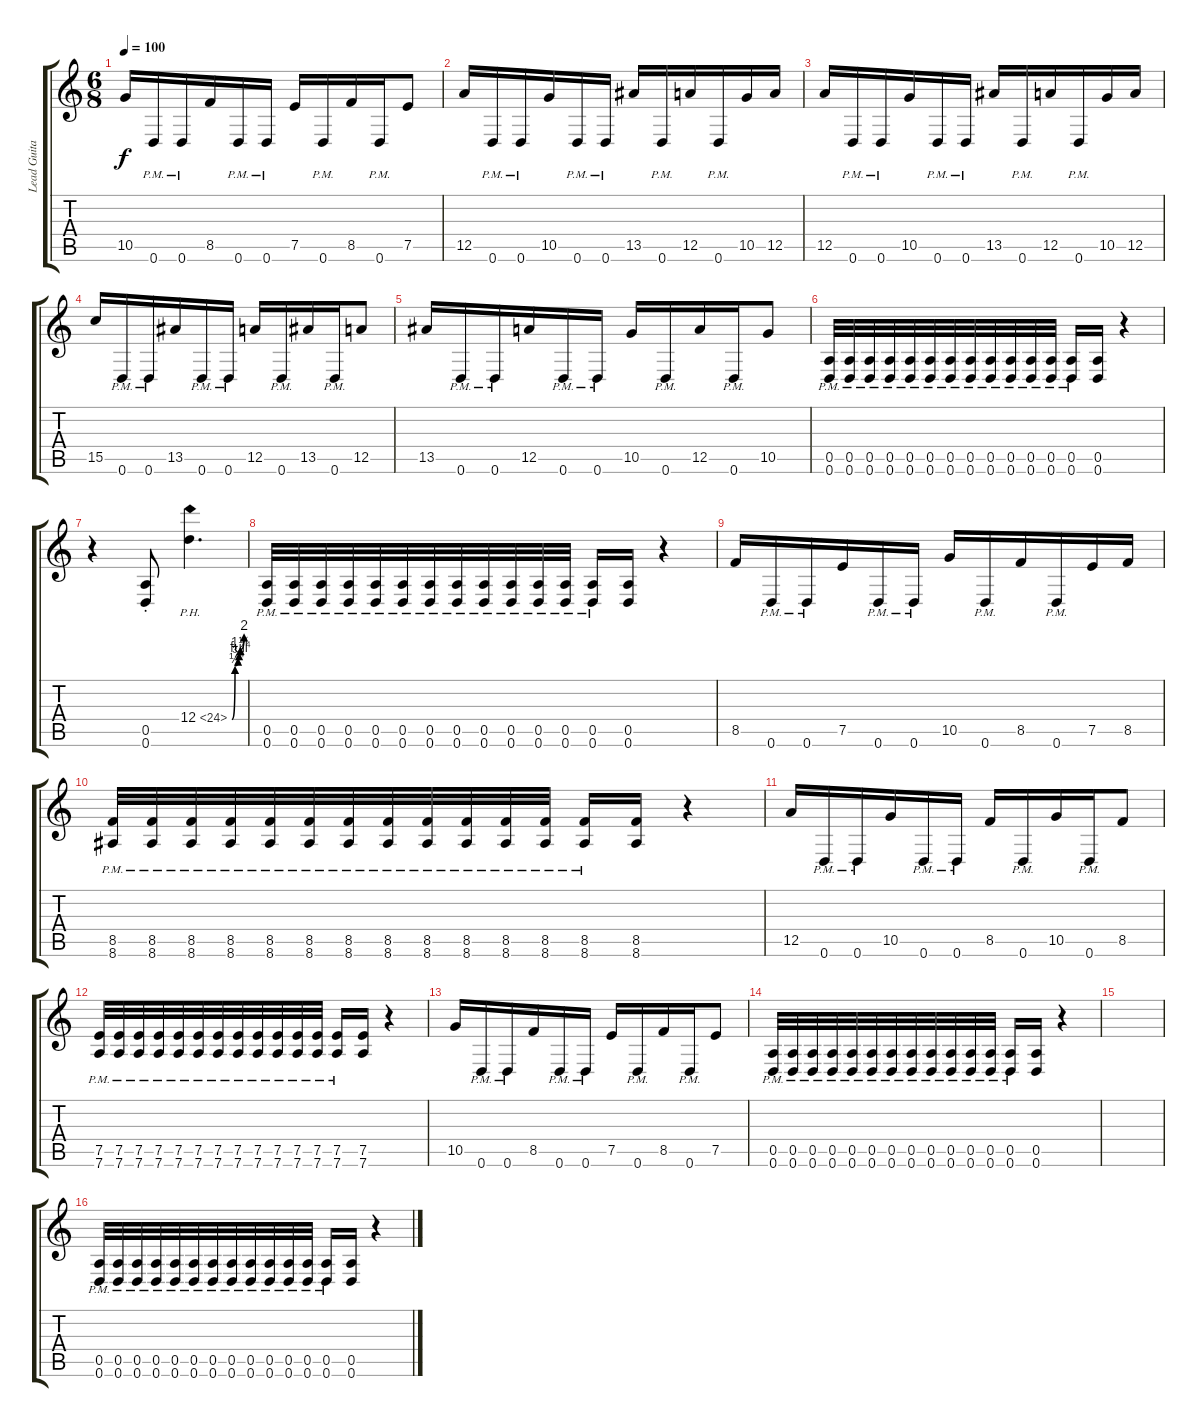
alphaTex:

\track ("Lead Guitar" "Lead Guita") {instrument distortionguitar}
\staff {score tabs}
\tuning (E4 B3 G3 D3 A2 D2) {hide}
\ts (6 8)
\tempo 100
\clef g2
\ks c
10.5.16{dy f} 0.6{pm}.16 0.6{pm}.16 8.5.16 0.6{pm}.16 0.6{pm}.16 7.5.16 0.6{pm}.16 8.5.16 0.6{pm}.16 7.5.8 |
12.5.16 0.6{pm}.16 0.6{pm}.16 10.5.16 0.6{pm}.16 0.6{pm}.16 13.5.16 0.6{pm}.16 12.5.16 0.6{pm}.16 10.5.16 12.5.16 |
12.5.16 0.6{pm}.16 0.6{pm}.16 10.5.16 0.6{pm}.16 0.6{pm}.16 13.5.16 0.6{pm}.16 12.5.16 0.6{pm}.16 10.5.16 12.5.16 |
15.5.16 0.6{pm}.16 0.6{pm}.16 13.5.16 0.6{pm}.16 0.6{pm}.16 12.5.16 0.6{pm}.16 13.5.16 0.6{pm}.16 12.5.8 |
13.5.16 0.6{pm}.16 0.6{pm}.16 12.5.16 0.6{pm}.16 0.6{pm}.16 10.5.16 0.6{pm}.16 12.5.16 0.6{pm}.16 10.5.8 |
(0.5{pm} 0.6{pm}).32 (0.5{pm} 0.6{pm}).32 (0.5{pm} 0.6{pm}).32 (0.5{pm} 0.6{pm}).32 (0.5{pm} 0.6{pm}).32 (0.5{pm} 0.6{pm}).32 (0.5{pm} 0.6{pm}).32 (0.5{pm} 0.6{pm}).32 (0.5{pm} 0.6{pm}).32 (0.5{pm} 0.6{pm}).32 (0.5{pm} 0.6{pm}).32 (0.5{pm} 0.6{pm}).32 (0.5{pm} 0.6{pm}).16 (0.5 0.6).16 r.4 |
r.4 (0.5{st} 0.6{st}).8 12.4{be (custom 0 0 15 2 30 3 35 4 42 5 60 8) ph 12}.4{d} |
(0.5{pm} 0.6{pm}).32 (0.5{pm} 0.6{pm}).32 (0.5{pm} 0.6{pm}).32 (0.5{pm} 0.6{pm}).32 (0.5{pm} 0.6{pm}).32 (0.5{pm} 0.6{pm}).32 (0.5{pm} 0.6{pm}).32 (0.5{pm} 0.6{pm}).32 (0.5{pm} 0.6{pm}).32 (0.5{pm} 0.6{pm}).32 (0.5{pm} 0.6{pm}).32 (0.5{pm} 0.6{pm}).32 (0.5{pm} 0.6{pm}).16 (0.5 0.6).16 r.4 |
8.5.16 0.6{pm}.16 0.6{pm}.16 7.5.16 0.6{pm}.16 0.6{pm}.16 10.5.16 0.6{pm}.16 8.5.16 0.6{pm}.16 7.5.16 8.5.16 |
(8.5{pm} 8.6{pm}).32 (8.5{pm} 8.6{pm}).32 (8.5{pm} 8.6{pm}).32 (8.5{pm} 8.6{pm}).32 (8.5{pm} 8.6{pm}).32 (8.5{pm} 8.6{pm}).32 (8.5{pm} 8.6{pm}).32 (8.5{pm} 8.6{pm}).32 (8.5{pm} 8.6{pm}).32 (8.5{pm} 8.6{pm}).32 (8.5{pm} 8.6{pm}).32 (8.5{pm} 8.6{pm}).32 (8.5{pm} 8.6{pm}).16 (8.5 8.6).16 r.4 |
12.5.16 0.6{pm}.16 0.6{pm}.16 10.5.16 0.6{pm}.16 0.6{pm}.16 8.5.16 0.6{pm}.16 10.5.16 0.6{pm}.16 8.5.8 |
(7.5{pm} 7.6{pm}).32 (7.5{pm} 7.6{pm}).32 (7.5{pm} 7.6{pm}).32 (7.5{pm} 7.6{pm}).32 (7.5{pm} 7.6{pm}).32 (7.5{pm} 7.6{pm}).32 (7.5{pm} 7.6{pm}).32 (7.5{pm} 7.6{pm}).32 (7.5{pm} 7.6{pm}).32 (7.5{pm} 7.6{pm}).32 (7.5{pm} 7.6{pm}).32 (7.5{pm} 7.6{pm}).32 (7.5{pm} 7.6{pm}).16 (7.5 7.6).16 r.4 |
10.5.16 0.6{pm}.16 0.6{pm}.16 8.5.16 0.6{pm}.16 0.6{pm}.16 7.5.16 0.6{pm}.16 8.5.16 0.6{pm}.16 7.5.8 |
(0.5{pm} 0.6{pm}).32 (0.5{pm} 0.6{pm}).32 (0.5{pm} 0.6{pm}).32 (0.5{pm} 0.6{pm}).32 (0.5{pm} 0.6{pm}).32 (0.5{pm} 0.6{pm}).32 (0.5{pm} 0.6{pm}).32 (0.5{pm} 0.6{pm}).32 (0.5{pm} 0.6{pm}).32 (0.5{pm} 0.6{pm}).32 (0.5{pm} 0.6{pm}).32 (0.5{pm} 0.6{pm}).32 (0.5{pm} 0.6{pm}).16 (0.5 0.6).16 r.4 |
|
(0.5{pm} 0.6{pm}).32 (0.5{pm} 0.6{pm}).32 (0.5{pm} 0.6{pm}).32 (0.5{pm} 0.6{pm}).32 (0.5{pm} 0.6{pm}).32 (0.5{pm} 0.6{pm}).32 (0.5{pm} 0.6{pm}).32 (0.5{pm} 0.6{pm}).32 (0.5{pm} 0.6{pm}).32 (0.5{pm} 0.6{pm}).32 (0.5{pm} 0.6{pm}).32 (0.5{pm} 0.6{pm}).32 (0.5{pm} 0.6{pm}).16 (0.5 0.6).16 r.4
